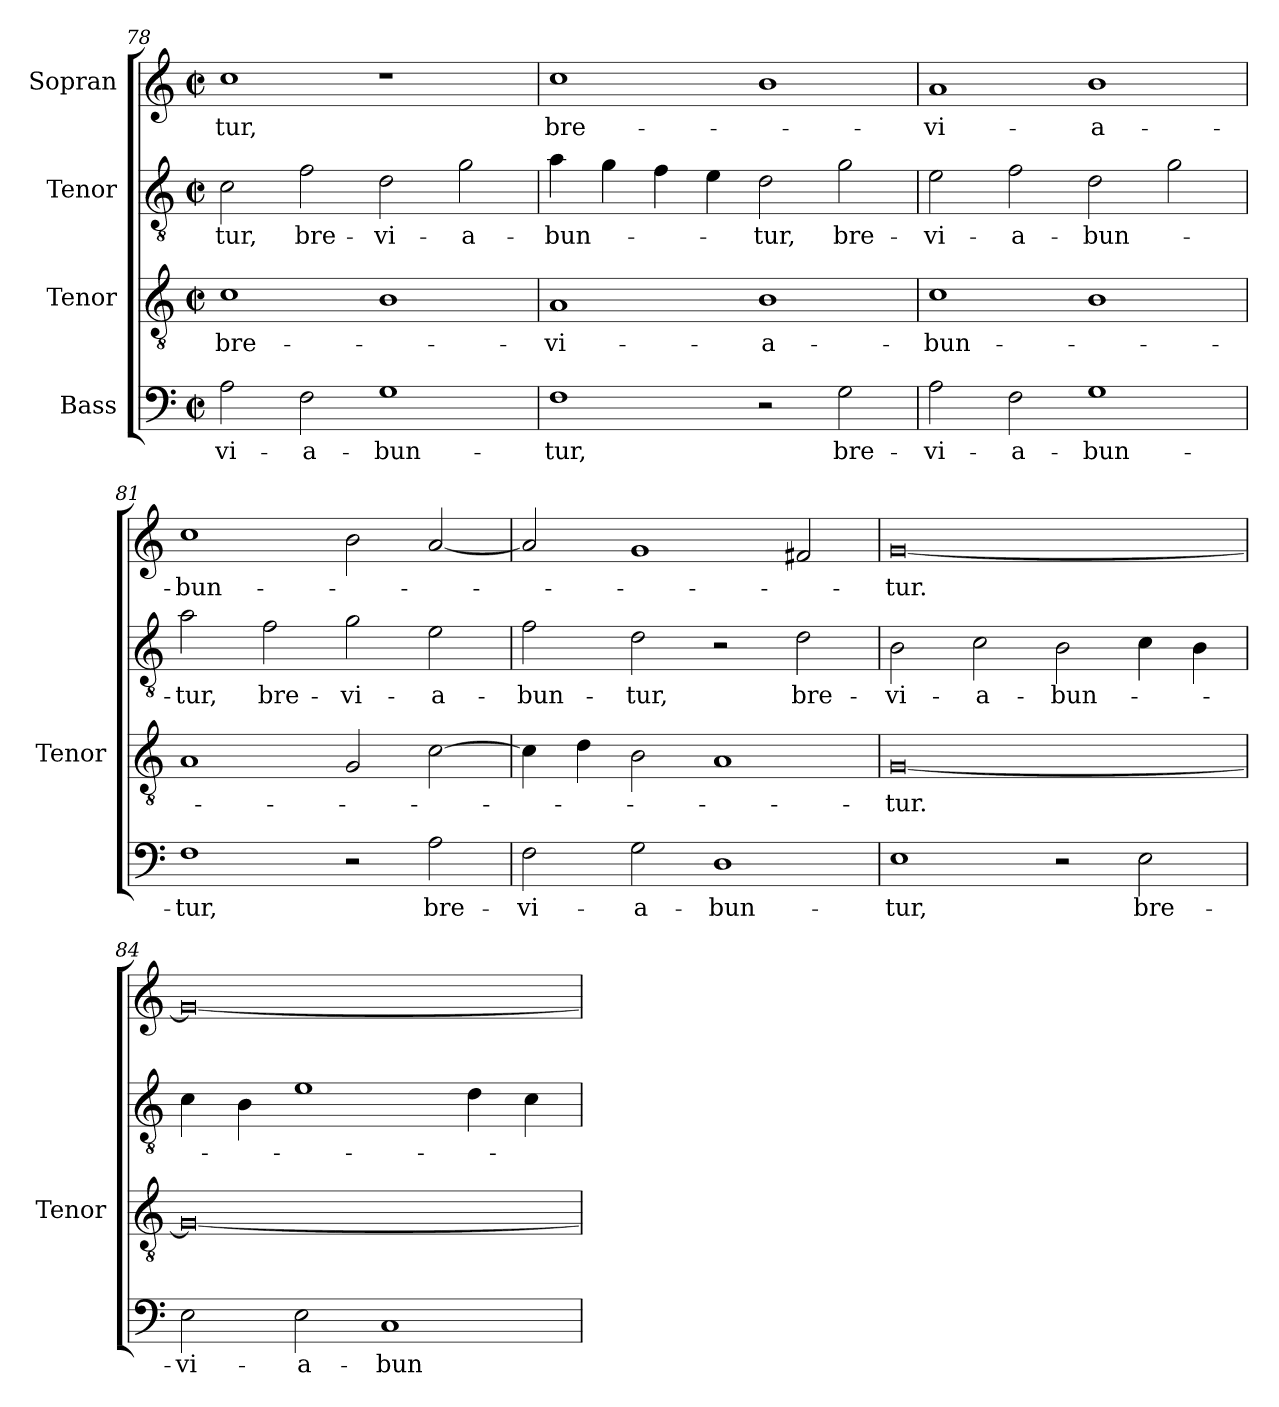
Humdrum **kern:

**kern	**text	**kern	**text	**kern	**text	**kern	**text
*part4	*part4	*part3	*part3	*part2	*part2	*part1	*part1
*staff4	*staff4	*staff3	*staff3	*staff2	*staff2	*staff1	*staff1
*I"Bass	*	*I"Tenor	*	*I"Tenor	*	*I"Sopran	*
*	*	*I'Tenor	*	*	*	*	*
*clefF4	*	*clefGv2	*	*clefGv2	*	*clefG2	*
*	*	*ITrd7c12	*	*ITrd7c12	*	*	*
*k[]	*	*k[]	*	*k[]	*	*k[]	*
*M2/2	*	*M2/2	*	*M2/2	*	*M2/2	*
*met(c|)	*	*met(c|)	*	*met(c|)	*	*met(c|)	*
=78	=78	=78	=78	=78	=78	=78	=78
!	!LO:LY:b:color=#000000	!	!	!	!	!	!
!	!	!	!LO:LY:b:color=#000000	!	!	!	!
!	!	!	!	!	!LO:LY:b:color=#000000	!	!
!	!	!	!	!	!	!	!LO:LY:b:color=#000000
2Ai\	-vi-	1Ci	bre-	2Ci\	-tur,	1cci	-tur,
!	!LO:LY:b:color=#000000	!	!	!	!	!	!
!	!	!	!	!	!LO:LY:b:color=#000000	!	!
2Fi\	-a-	.	.	2Fi\	bre-	.	.
!	!LO:LY:b:color=#000000	!	!	!	!	!	!
!	!	!	!	!	!LO:LY:b:color=#000000	!	!
1Gi	-bun-	1BBi	.	2Di\	-vi-	1r	.
!	!	!	!	!	!LO:LY:b:color=#000000	!	!
.	.	.	.	2Gi\	-a-	.	.
!!LO:PB:g=z
=79	=79	=79	=79	=79	=79	=79	=79
!	!LO:LY:b:color=#000000	!	!	!	!	!	!
!	!	!	!LO:LY:b:color=#000000	!	!	!	!
!	!	!	!	!	!LO:LY:b:color=#000000	!	!
!	!	!	!	!	!	!	!LO:LY:b:color=#000000
1Fi	-tur,	1AAi	-vi-	4Ai\	-bun-	1cci	bre-
.	.	.	.	4Gi\	.	.	.
.	.	.	.	4Fi\	.	.	.
.	.	.	.	4Ei\	.	.	.
!	!	!	!LO:LY:b:color=#000000	!	!	!	!
!	!	!	!	!	!LO:LY:b:color=#000000	!	!
2r	.	1BBi	-a-	2Di\	-tur,	1bi	.
!	!LO:LY:b:color=#000000	!	!	!	!	!	!
!	!	!	!	!	!LO:LY:b:color=#000000	!	!
2Gi\	bre-	.	.	2Gi\	bre-	.	.
=80	=80	=80	=80	=80	=80	=80	=80
!	!LO:LY:b:color=#000000	!	!	!	!	!	!
!	!	!	!LO:LY:b:color=#000000	!	!	!	!
!	!	!	!	!	!LO:LY:b:color=#000000	!	!
!	!	!	!	!	!	!	!LO:LY:b:color=#000000
2Ai\	-vi-	1Ci	-bun-	2Ei\	-vi-	1ai	-vi-
!	!LO:LY:b:color=#000000	!	!	!	!	!	!
!	!	!	!	!	!LO:LY:b:color=#000000	!	!
2Fi\	-a-	.	.	2Fi\	-a-	.	.
!	!LO:LY:b:color=#000000	!	!	!	!	!	!
!	!	!	!	!	!LO:LY:b:color=#000000	!	!
!	!	!	!	!	!	!	!LO:LY:b:color=#000000
1Gi	-bun-	1BBi	.	2Di\	-bun-	1bi	-a-
.	.	.	.	2Gi\	.	.	.
=81	=81	=81	=81	=81	=81	=81	=81
!	!LO:LY:b:color=#000000	!	!	!	!	!	!
!	!	!	!	!	!LO:LY:b:color=#000000	!	!
!	!	!	!	!	!	!	!LO:LY:b:color=#000000
1Fi	-tur,	1AAi	.	2Ai\	-tur,	1cci	-bun-
!	!	!	!	!	!LO:LY:b:color=#000000	!	!
.	.	.	.	2Fi\	bre-	.	.
!	!	!	!	!	!LO:LY:b:color=#000000	!	!
2r	.	2GGi/	.	2Gi\	-vi-	2bi\	.
!	!LO:LY:b:color=#000000	!	!	!	!	!	!
!	!	!	!	!	!LO:LY:b:color=#000000	!	!
2Ai\	bre-	[>2Ci\	.	2Ei\	-a-	[<2ai/	.
=82	=82	=82	=82	=82	=82	=82	=82
!	!LO:LY:b:color=#000000	!	!	!	!	!	!
!	!	!	!	!	!LO:LY:b:color=#000000	!	!
2Fi\	-vi-	4Ci\]	.	2Fi\	-bun-	2ai/]	.
.	.	4Di\	.	.	.	.	.
!	!LO:LY:b:color=#000000	!	!	!	!	!	!
!	!	!	!	!	!LO:LY:b:color=#000000	!	!
2Gi\	-a-	2BBi\	.	2Di\	-tur,	1gi	.
!	!LO:LY:b:color=#000000	!	!	!	!	!	!
1Di	-bun-	1AAi	.	2r	.	.	.
!	!	!	!	!	!LO:LY:b:color=#000000	!	!
.	.	.	.	2Di\	bre-	2f#Xi/	.
=83	=83	=83	=83	=83	=83	=83	=83
!	!LO:LY:b:color=#000000	!	!	!	!	!	!
!	!	!	!LO:LY:b:color=#000000	!	!	!	!
!	!	!	!	!	!LO:LY:b:color=#000000	!	!
!	!	!	!	!	!	!	!LO:LY:b:color=#000000
1Ei	-tur,	[<0GGi	-tur.	2BBi\	-vi-	[<0gi	-tur.
!	!	!	!	!	!LO:LY:b:color=#000000	!	!
.	.	.	.	2Ci\	-a-	.	.
!	!	!	!	!	!LO:LY:b:color=#000000	!	!
2r	.	.	.	2BBi\	-bun-	.	.
!	!LO:LY:b:color=#000000	!	!	!	!	!	!
2Ei\	bre-	.	.	4Ci\	.	.	.
.	.	.	.	4BBi\	.	.	.
=84	=84	=84	=84	=84	=84	=84	=84
!	!LO:LY:b:color=#000000	!	!	!	!	!	!
2Ei\	-vi-	0GGi_<	.	4Ci\	.	0gi_<	.
.	.	.	.	4BBi\	.	.	.
!	!LO:LY:b:color=#000000	!	!	!	!	!	!
2Ei\	-a-	.	.	1Ei	.	.	.
!	!LO:LY:b:color=#000000	!	!	!	!	!	!
1Ci	-bun-	.	.	.	.	.	.
.	.	.	.	4Di\	.	.	.
.	.	.	.	4Ci\	.	.	.
=	=	=	=	=	=	=	=
*-	*-	*-	*-	*-	*-	*-	*-
